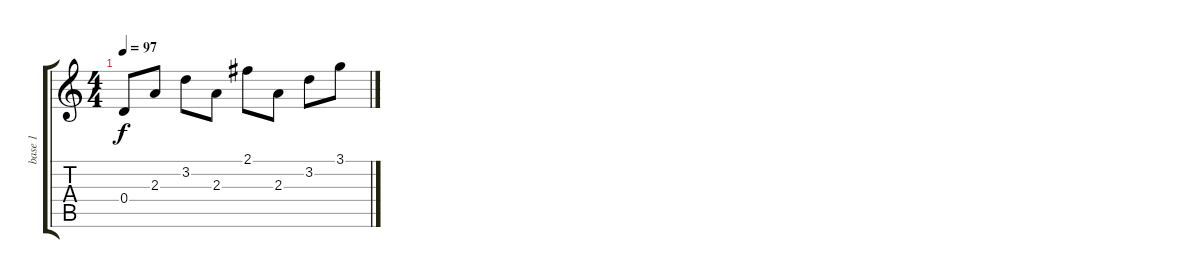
\track ("base 1" "base 1") {instrument acousticguitarnylon}
\staff {score tabs}
\tuning (E4 B3 G3 D3 A2 E2) {hide}
\ts (4 4)
\tempo 97
\clef g2
\ks c
0.4.8{dy f} 2.3.8 3.2.8 2.3.8 2.1.8 2.3.8 3.2.8 3.1.8
